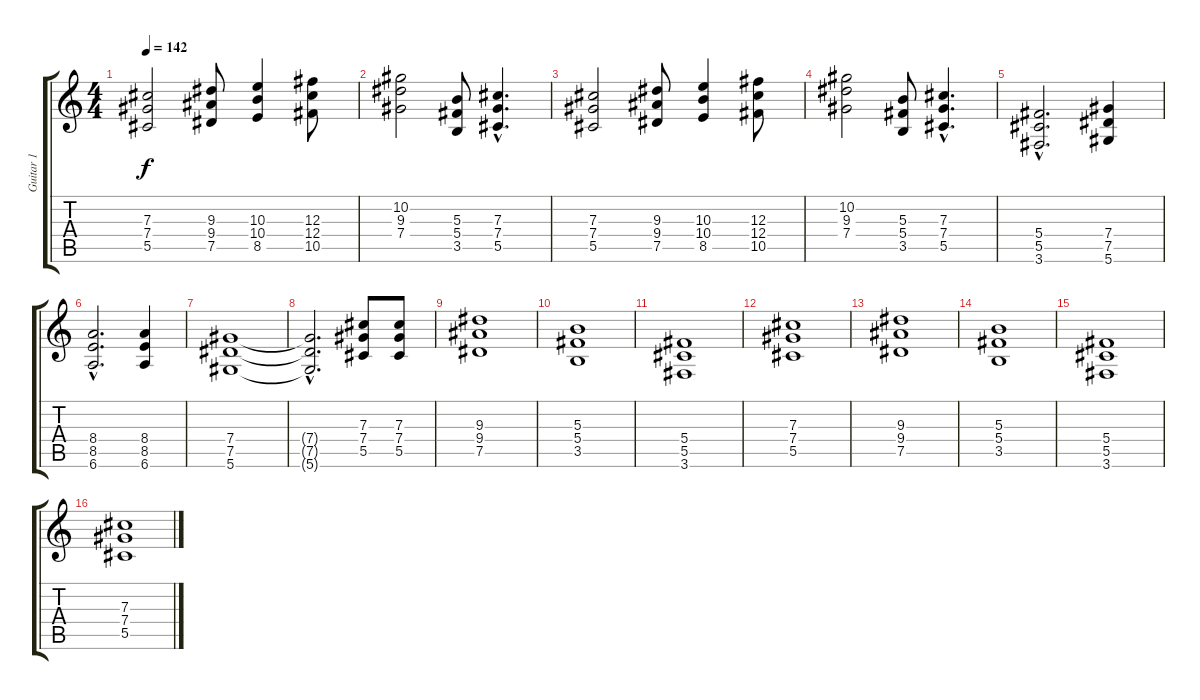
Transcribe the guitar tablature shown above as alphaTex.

\track ("Guitar 1" "Guitar 1") {instrument distortionguitar}
\staff {score tabs}
\tuning (Eb4 Bb3 Gb3 Db3 Ab2 Eb2) {hide}
\ts (4 4)
\tempo 142
\clef g2
\ks c
(7.3 7.4 5.5).2{dy f} (9.3 9.4 7.5).8 (10.3 10.4 8.5).4 (12.3 12.4 10.5).8 |
(10.2 9.3 7.4).2 (5.3 5.4 3.5).8 (7.3{hac} 7.4{hac} 5.5{hac}).4{d} |
(7.3 7.4 5.5).2 (9.3 9.4 7.5).8 (10.3 10.4 8.5).4 (12.3 12.4 10.5).8 |
(10.2 9.3 7.4).2 (5.3 5.4 3.5).8 (7.3{hac} 7.4{hac} 5.5{hac}).4{d} |
(5.4{hac} 5.5{hac} 3.6{hac}).2{d} (7.4 7.5 5.6).4 |
(8.4{hac} 8.5{hac} 6.6{hac}).2{d} (8.4 8.5 6.6).4 |
(7.4 7.5 5.6).1 |
(7.4{hac t} 7.5{hac t} 5.6{hac t}).2{d} (7.3 7.4 5.5).8 (7.3 7.4 5.5).8 |
(9.3 9.4 7.5).1 |
(5.3 5.4 3.5).1 |
(5.4 5.5 3.6).1 |
(7.3 7.4 5.5).1 |
(9.3 9.4 7.5).1 |
(5.3 5.4 3.5).1 |
(5.4 5.5 3.6).1 |
(7.3 7.4 5.5).1
